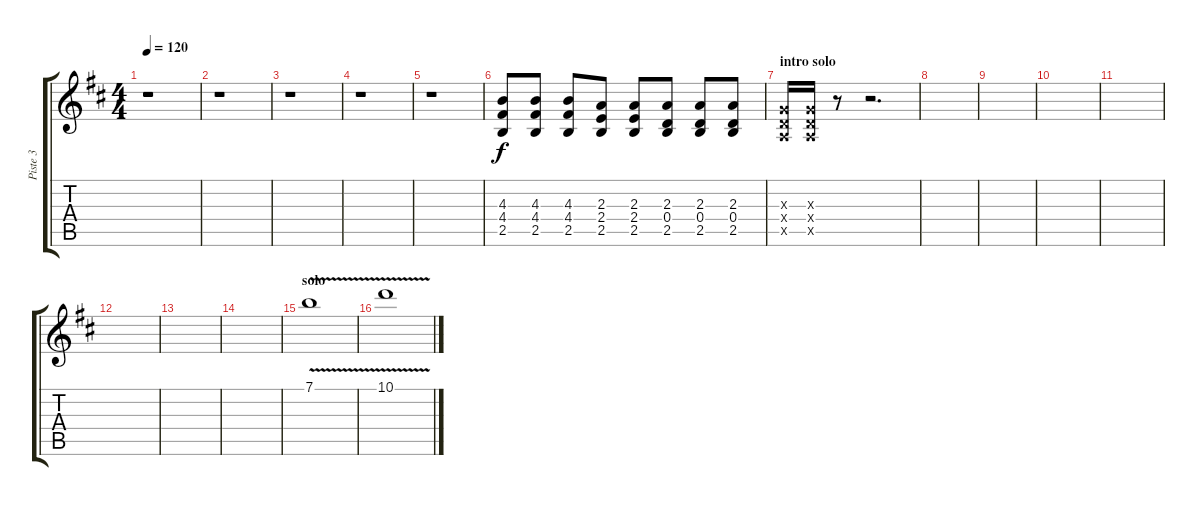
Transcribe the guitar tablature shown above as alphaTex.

\track ("Piste 3" "Piste 3") {instrument distortionguitar}
\staff {score tabs}
\tuning (E4 B3 G3 D3 A2 E2) {hide}
\ts (4 4)
\tempo 120
\clef g2
\ks d
r.1{dy f} |
r.1 |
r.1 |
r.1 |
r.1 |
(4.3 4.4 2.5).8 (4.3 4.4 2.5).8 (4.3 4.4 2.5).8 (2.3 2.4 2.5).8 (2.3 2.4 2.5).8 (2.3 0.4 2.5).8 (2.3 0.4 2.5).8 (2.3 0.4 2.5).8 |
\section ("" "intro solo")
(0.3{x} 0.4{x} 0.5{x}).16 (0.3{x} 0.4{x} 0.5{x}).16 r.8 r.2{d} |
|
|
|
|
|
|
|
\section ("" "solo")
7.1{v}.1 |
10.1{v}.1
